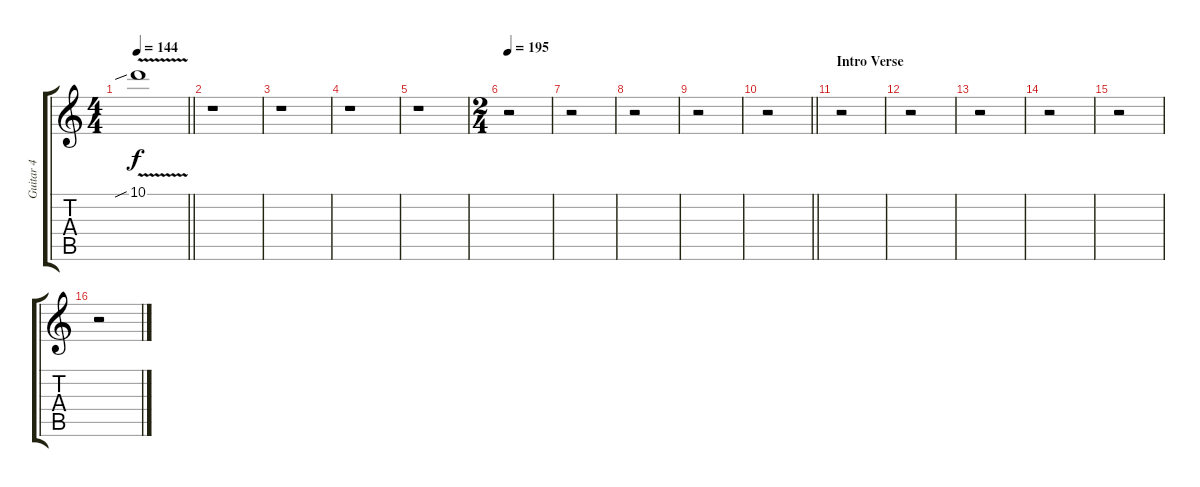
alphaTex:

\track ("Guitar 4" "Guitar 4") {instrument distortionguitar}
\staff {score tabs}
\tuning (E4 B3 G3 D3 A2 E2) {hide}
\ts (4 4)
\tempo 144
\clef g2
\barLineRight lightlight
\ks c
10.1{v sib}.1{dy f} |
r.1 |
r.1 |
r.1 |
r.1 |
\ts (2 4)
\tempo 195
r.2 |
r.2 |
r.2 |
r.2 |
\barLineRight lightlight
r.2 |
\section ("" "Intro Verse")
r.2 |
r.2 |
r.2 |
r.2 |
r.2 |
r.2
